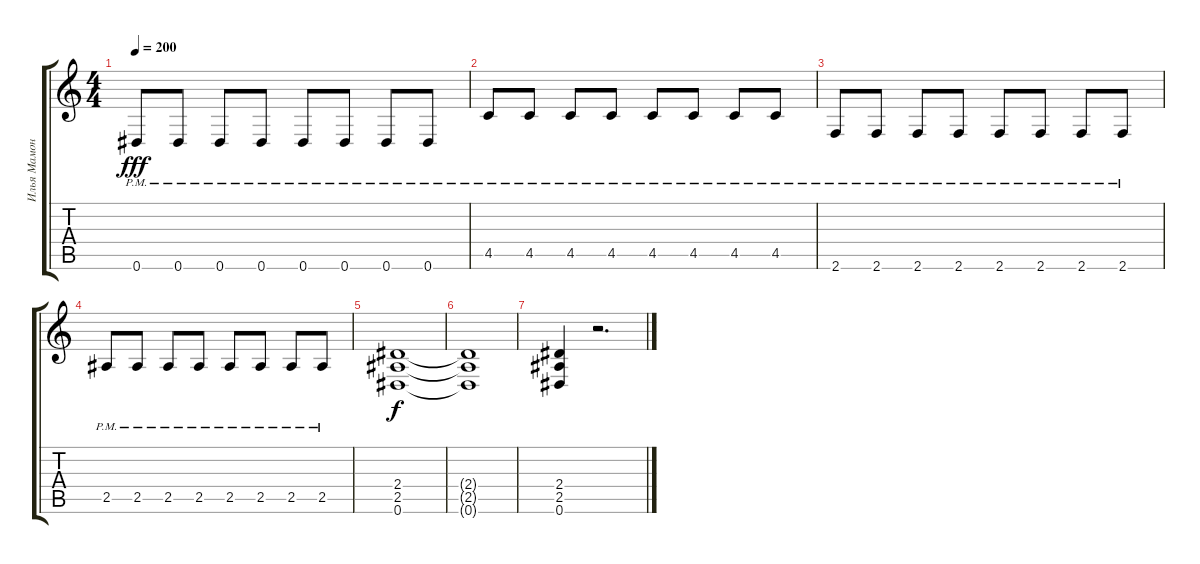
\track ("Илья Мамонтов" "Илья Мамон") {instrument distortionguitar}
\staff {score tabs}
\tuning (Eb4 Bb3 Gb3 Db3 Ab2 Eb2) {hide}
\ts (4 4)
\tempo 200
\clef g2
\ks c
0.6{pm}.8{dy fff} 0.6{pm}.8 0.6{pm}.8 0.6{pm}.8 0.6{pm}.8 0.6{pm}.8 0.6{pm}.8 0.6{pm}.8 |
4.5{pm}.8 4.5{pm}.8 4.5{pm}.8 4.5{pm}.8 4.5{pm}.8 4.5{pm}.8 4.5{pm}.8 4.5{pm}.8 |
2.6{pm}.8 2.6{pm}.8 2.6{pm}.8 2.6{pm}.8 2.6{pm}.8 2.6{pm}.8 2.6{pm}.8 2.6{pm}.8 |
2.5{pm}.8 2.5{pm}.8 2.5{pm}.8 2.5{pm}.8 2.5{pm}.8 2.5{pm}.8 2.5{pm}.8 2.5{pm}.8 |
(2.4 2.5 0.6).1{dy f} |
(2.4{t} 2.5{t} 0.6{t}).1 |
(2.4 2.5 0.6).4 r.2{d}
